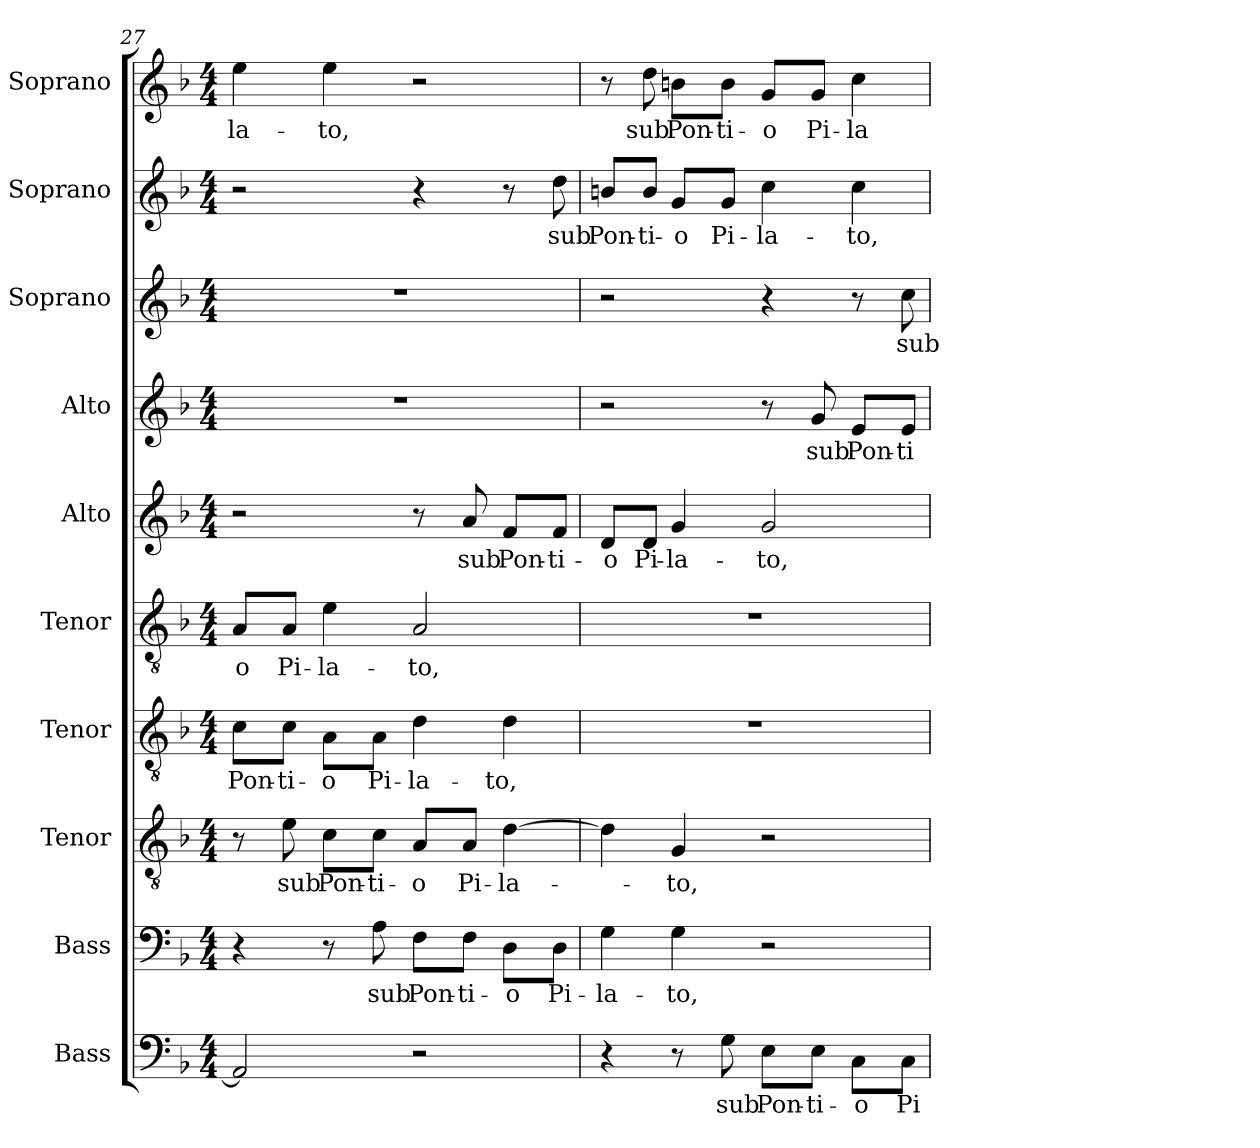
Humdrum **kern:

**kern	**text	**kern	**text	**kern	**text	**kern	**text	**kern	**text	**kern	**text	**kern	**text	**kern	**text	**kern	**text	**kern	**text
*part10	*part10	*part9	*part9	*part8	*part8	*part7	*part7	*part6	*part6	*part5	*part5	*part4	*part4	*part3	*part3	*part2	*part2	*part1	*part1
*staff10	*staff10	*staff9	*staff9	*staff8	*staff8	*staff7	*staff7	*staff6	*staff6	*staff5	*staff5	*staff4	*staff4	*staff3	*staff3	*staff2	*staff2	*staff1	*staff1
*I"Bass	*	*I"Bass	*	*I"Tenor	*	*I"Tenor	*	*I"Tenor	*	*I"Alto	*	*I"Alto	*	*I"Soprano	*	*I"Soprano	*	*I"Soprano	*
*I'B.	*	*I'B.	*	*I'T.	*	*I'T.	*	*I'T.	*	*I'A.	*	*I'A.	*	*I'S.	*	*I'S.	*	*I'S.	*
!!LO:PB:g=z
*clefF4	*	*clefF4	*	*clefGv2	*	*clefGv2	*	*clefGv2	*	*clefG2	*	*clefG2	*	*clefG2	*	*clefG2	*	*clefG2	*
*	*	*	*	*ITrd7c12	*	*ITrd7c12	*	*ITrd7c12	*	*	*	*	*	*	*	*	*	*	*
*k[b-]	*	*k[b-]	*	*k[b-]	*	*k[b-]	*	*k[b-]	*	*k[b-]	*	*k[b-]	*	*k[b-]	*	*k[b-]	*	*k[b-]	*
*F:	*	*F:	*	*F:	*	*F:	*	*F:	*	*F:	*	*F:	*	*F:	*	*F:	*	*F:	*
*M4/4	*	*M4/4	*	*M4/4	*	*M4/4	*	*M4/4	*	*M4/4	*	*M4/4	*	*M4/4	*	*M4/4	*	*M4/4	*
=27	=27	=27	=27	=27	=27	=27	=27	=27	=27	=27	=27	=27	=27	=27	=27	=27	=27	=27	=27
!	!	!	!	!	!	!	!LO:LY:b:color=#000000	!	!	!	!	!	!	!	!	!	!	!	!
!	!	!	!	!	!	!	!	!	!LO:LY:b:color=#000000	!	!	!	!	!	!	!	!	!	!
!	!	!	!	!	!	!	!	!	!	!	!	!	!	!	!	!	!	!	!LO:LY:b:color=#000000
2AAi/]	.	4r	.	8r	.	8Ci\L	Pon-	8AAi/L	-o	2r	.	1r	.	1r	.	2r	.	4eei\	-la-
!	!	!	!	!	!LO:LY:b:color=#000000	!	!	!	!	!	!	!	!	!	!	!	!	!	!
!	!	!	!	!	!	!	!LO:LY:b:color=#000000	!	!	!	!	!	!	!	!	!	!	!	!
!	!	!	!	!	!	!	!	!	!LO:LY:b:color=#000000	!	!	!	!	!	!	!	!	!	!
.	.	.	.	8Ei\	sub	8Ci\J	-ti-	8AAi/J	Pi-	.	.	.	.	.	.	.	.	.	.
!	!	!	!	!	!LO:LY:b:color=#000000	!	!	!	!	!	!	!	!	!	!	!	!	!	!
!	!	!	!	!	!	!	!LO:LY:b:color=#000000	!	!	!	!	!	!	!	!	!	!	!	!
!	!	!	!	!	!	!	!	!	!LO:LY:b:color=#000000	!	!	!	!	!	!	!	!	!	!
!	!	!	!	!	!	!	!	!	!	!	!	!	!	!	!	!	!	!	!LO:LY:b:color=#000000
.	.	8r	.	8Ci\L	Pon-	8AAi\L	-o	4Ei\	-la-	.	.	.	.	.	.	.	.	4eei\	-to,
!	!	!	!LO:LY:b:color=#000000	!	!	!	!	!	!	!	!	!	!	!	!	!	!	!	!
!	!	!	!	!	!LO:LY:b:color=#000000	!	!	!	!	!	!	!	!	!	!	!	!	!	!
!	!	!	!	!	!	!	!LO:LY:b:color=#000000	!	!	!	!	!	!	!	!	!	!	!	!
.	.	8Ai\	sub	8Ci\J	-ti-	8AAi\J	Pi-	.	.	.	.	.	.	.	.	.	.	.	.
!	!	!	!LO:LY:b:color=#000000	!	!	!	!	!	!	!	!	!	!	!	!	!	!	!	!
!	!	!	!	!	!LO:LY:b:color=#000000	!	!	!	!	!	!	!	!	!	!	!	!	!	!
!	!	!	!	!	!	!	!LO:LY:b:color=#000000	!	!	!	!	!	!	!	!	!	!	!	!
!	!	!	!	!	!	!	!	!	!LO:LY:b:color=#000000	!	!	!	!	!	!	!	!	!	!
2r	.	8Fi\L	Pon-	8AAi/L	-o	4Di\	-la-	2AAi/	-to,	8r	.	.	.	.	.	4r	.	2r	.
!	!	!	!LO:LY:b:color=#000000	!	!	!	!	!	!	!	!	!	!	!	!	!	!	!	!
!	!	!	!	!	!LO:LY:b:color=#000000	!	!	!	!	!	!	!	!	!	!	!	!	!	!
!	!	!	!	!	!	!	!	!	!	!	!LO:LY:b:color=#000000	!	!	!	!	!	!	!	!
.	.	8Fi\J	-ti-	8AAi/J	Pi-	.	.	.	.	8ai/	sub	.	.	.	.	.	.	.	.
!	!	!	!LO:LY:b:color=#000000	!	!	!	!	!	!	!	!	!	!	!	!	!	!	!	!
!	!	!	!	!	!LO:LY:b:color=#000000	!	!	!	!	!	!	!	!	!	!	!	!	!	!
!	!	!	!	!	!	!	!LO:LY:b:color=#000000	!	!	!	!	!	!	!	!	!	!	!	!
!	!	!	!	!	!	!	!	!	!	!	!LO:LY:b:color=#000000	!	!	!	!	!	!	!	!
.	.	8Di\L	-o	[4Di\	-la-	4Di\	-to,	.	.	8fi/L	Pon-	.	.	.	.	8r	.	.	.
!	!	!	!LO:LY:b:color=#000000	!	!	!	!	!	!	!	!	!	!	!	!	!	!	!	!
!	!	!	!	!	!	!	!	!	!	!	!LO:LY:b:color=#000000	!	!	!	!	!	!	!	!
!	!	!	!	!	!	!	!	!	!	!	!	!	!	!	!	!	!LO:LY:b:color=#000000	!	!
.	.	8Di\J	Pi-	.	.	.	.	.	.	8fi/J	-ti-	.	.	.	.	8ddi\	sub	.	.
=28	=28	=28	=28	=28	=28	=28	=28	=28	=28	=28	=28	=28	=28	=28	=28	=28	=28	=28	=28
!	!	!	!LO:LY:b:color=#000000	!	!	!	!	!	!	!	!	!	!	!	!	!	!	!	!
!	!	!	!	!	!	!	!	!	!	!	!LO:LY:b:color=#000000	!	!	!	!	!	!	!	!
!	!	!	!	!	!	!	!	!	!	!	!	!	!	!	!	!	!LO:LY:b:color=#000000	!	!
4r	.	4Gi\	-la-	4Di\]	.	1r	.	1r	.	8di/L	-o	2r	.	2r	.	8bni/L	Pon-	8r	.
!	!	!	!	!	!	!	!	!	!	!	!LO:LY:b:color=#000000	!	!	!	!	!	!	!	!
!	!	!	!	!	!	!	!	!	!	!	!	!	!	!	!	!	!LO:LY:b:color=#000000	!	!
!	!	!	!	!	!	!	!	!	!	!	!	!	!	!	!	!	!	!	!LO:LY:b:color=#000000
.	.	.	.	.	.	.	.	.	.	8di/J	Pi-	.	.	.	.	8bi/J	-ti-	8ddi\	sub
!	!	!	!LO:LY:b:color=#000000	!	!	!	!	!	!	!	!	!	!	!	!	!	!	!	!
!	!	!	!	!	!LO:LY:b:color=#000000	!	!	!	!	!	!	!	!	!	!	!	!	!	!
!	!	!	!	!	!	!	!	!	!	!	!LO:LY:b:color=#000000	!	!	!	!	!	!	!	!
!	!	!	!	!	!	!	!	!	!	!	!	!	!	!	!	!	!LO:LY:b:color=#000000	!	!
!	!	!	!	!	!	!	!	!	!	!	!	!	!	!	!	!	!	!	!LO:LY:b:color=#000000
8r	.	4Gi\	-to,	4GGi/	-to,	.	.	.	.	4gi/	-la-	.	.	.	.	8gi/L	-o	8bni\L	Pon-
!	!LO:LY:b:color=#000000	!	!	!	!	!	!	!	!	!	!	!	!	!	!	!	!	!	!
!	!	!	!	!	!	!	!	!	!	!	!	!	!	!	!	!	!LO:LY:b:color=#000000	!	!
!	!	!	!	!	!	!	!	!	!	!	!	!	!	!	!	!	!	!	!LO:LY:b:color=#000000
8Gi\	sub	.	.	.	.	.	.	.	.	.	.	.	.	.	.	8gi/J	Pi-	8bi\J	-ti-
!	!LO:LY:b:color=#000000	!	!	!	!	!	!	!	!	!	!	!	!	!	!	!	!	!	!
!	!	!	!	!	!	!	!	!	!	!	!LO:LY:b:color=#000000	!	!	!	!	!	!	!	!
!	!	!	!	!	!	!	!	!	!	!	!	!	!	!	!	!	!LO:LY:b:color=#000000	!	!
!	!	!	!	!	!	!	!	!	!	!	!	!	!	!	!	!	!	!	!LO:LY:b:color=#000000
8Ei\L	Pon-	2r	.	2r	.	.	.	.	.	2gi/	-to,	8r	.	4r	.	4cci\	-la-	8gi/L	-o
!	!LO:LY:b:color=#000000	!	!	!	!	!	!	!	!	!	!	!	!	!	!	!	!	!	!
!	!	!	!	!	!	!	!	!	!	!	!	!	!LO:LY:b:color=#000000	!	!	!	!	!	!
!	!	!	!	!	!	!	!	!	!	!	!	!	!	!	!	!	!	!	!LO:LY:b:color=#000000
8Ei\J	-ti-	.	.	.	.	.	.	.	.	.	.	8gi/	sub	.	.	.	.	8gi/J	Pi-
!	!LO:LY:b:color=#000000	!	!	!	!	!	!	!	!	!	!	!	!	!	!	!	!	!	!
!	!	!	!	!	!	!	!	!	!	!	!	!	!LO:LY:b:color=#000000	!	!	!	!	!	!
!	!	!	!	!	!	!	!	!	!	!	!	!	!	!	!	!	!LO:LY:b:color=#000000	!	!
!	!	!	!	!	!	!	!	!	!	!	!	!	!	!	!	!	!	!	!LO:LY:b:color=#000000
8Ci\L	-o	.	.	.	.	.	.	.	.	.	.	8ei/L	Pon-	8r	.	4cci\	-to,	4cci\	-la-
!	!LO:LY:b:color=#000000	!	!	!	!	!	!	!	!	!	!	!	!	!	!	!	!	!	!
!	!	!	!	!	!	!	!	!	!	!	!	!	!LO:LY:b:color=#000000	!	!	!	!	!	!
!	!	!	!	!	!	!	!	!	!	!	!	!	!	!	!LO:LY:b:color=#000000	!	!	!	!
8Ci\J	Pi-	.	.	.	.	.	.	.	.	.	.	8ei/J	-ti-	8cci\	sub	.	.	.	.
=	=	=	=	=	=	=	=	=	=	=	=	=	=	=	=	=	=	=	=
*-	*-	*-	*-	*-	*-	*-	*-	*-	*-	*-	*-	*-	*-	*-	*-	*-	*-	*-	*-
